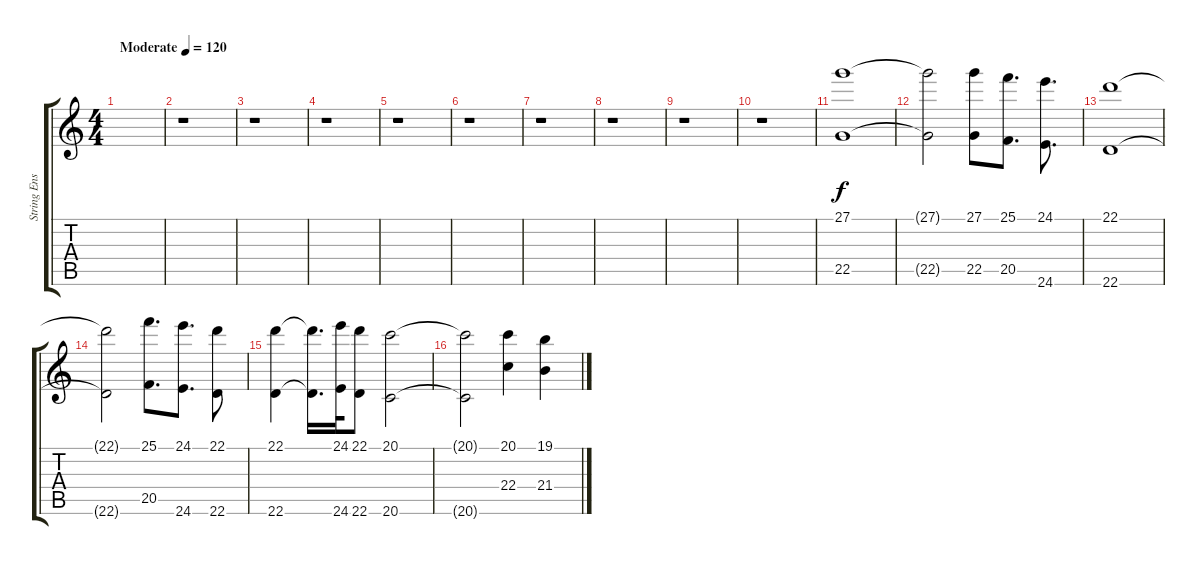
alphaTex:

\track ("String Ensemble 1" "String Ens") {instrument stringensemble1}
\staff {score tabs}
\tuning (E4 B3 G3 D3 A2 E2) {hide}
\ts (4 4)
\tempo (120 "Moderate")
\clef g2
\ks c
|
r.1 |
r.1 |
r.1 |
r.1 |
r.1 |
r.1 |
r.1 |
r.1 |
r.1 |
(27.1 22.5).1 |
(27.1{t} 22.5{t}).2 (27.1 22.5).8 (25.1 20.5).8{d} (24.1 24.6).8{d} |
(22.1 22.6).1 |
(22.1{t} 22.6{t}).2 (25.1 20.5).8{d} (24.1 24.6).8{d} (22.1 22.6).8 |
(22.1 22.6).4 (22.1{t} 22.6{t}).16{d} (24.1 24.6).32 (22.1 22.6).8 (20.1 20.6).2 |
(20.1{t} 20.6{t}).2 (20.1 22.4).4 (19.1 21.4).4
